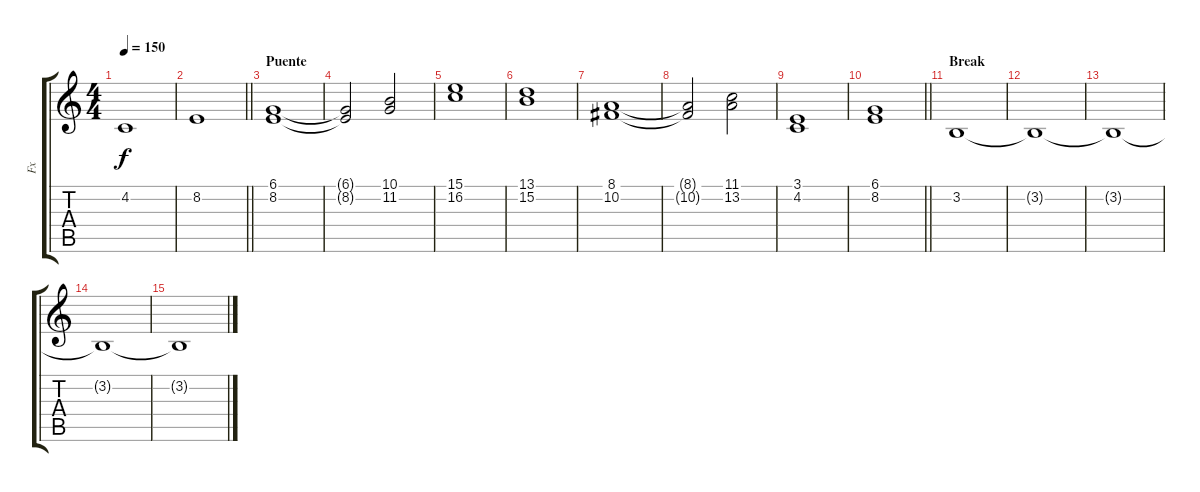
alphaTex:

\track ("Fx " "Fx ") {instrument pad7halo}
\staff {score tabs}
\tuning (Db4 Ab3 E3 B2 Gb2 B1) {hide}
\ts (4 4)
\tempo 150
\clef g2
\ks c
4.2.1{dy f} |
\barLineRight lightlight
8.2.1 |
\section ("" "Puente")
(6.1 8.2).1 |
(6.1{t} 8.2{t}).2 (10.1 11.2).2 |
(15.1 16.2).1 |
(13.1 15.2).1 |
(8.1 10.2).1 |
(8.1{t} 10.2{t}).2 (11.1 13.2).2 |
(3.1 4.2).1 |
\barLineRight lightlight
(6.1 8.2).1 |
\section ("" "Break ")
3.2.1{volume 0} |
3.2{t}.1 |
3.2{t}.1 |
3.2{t}.1 |
3.2{t}.1
